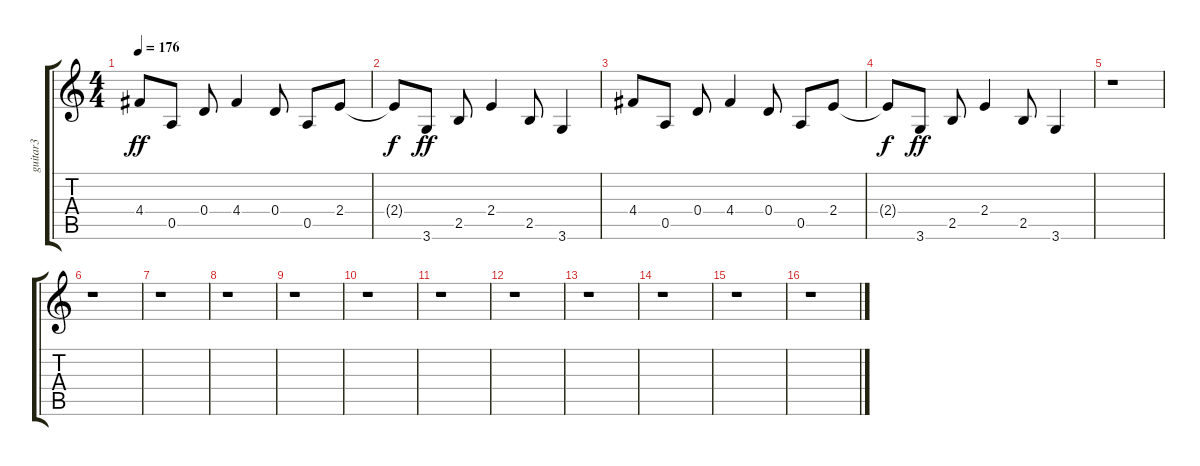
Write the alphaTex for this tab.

\track ("guitar3" "guitar3") {instrument acousticguitarsteel}
\staff {score tabs}
\tuning (E4 B3 G3 D3 A2 E2) {hide}
\ts (4 4)
\tempo 176
\clef g2
\ks c
4.4.8{dy ff} 0.5.8 0.4.8 4.4.4 0.4.8 0.5.8 2.4.8 |
2.4{t}.8{dy f} 3.6.8{dy ff} 2.5.8 2.4.4 2.5.8 3.6.4 |
4.4.8 0.5.8 0.4.8 4.4.4 0.4.8 0.5.8 2.4.8 |
2.4{t}.8{dy f} 3.6.8{dy ff} 2.5.8 2.4.4 2.5.8 3.6.4 |
r.1 |
r.1 |
r.1 |
r.1 |
r.1 |
r.1 |
r.1 |
r.1 |
r.1 |
r.1 |
r.1 |
r.1
